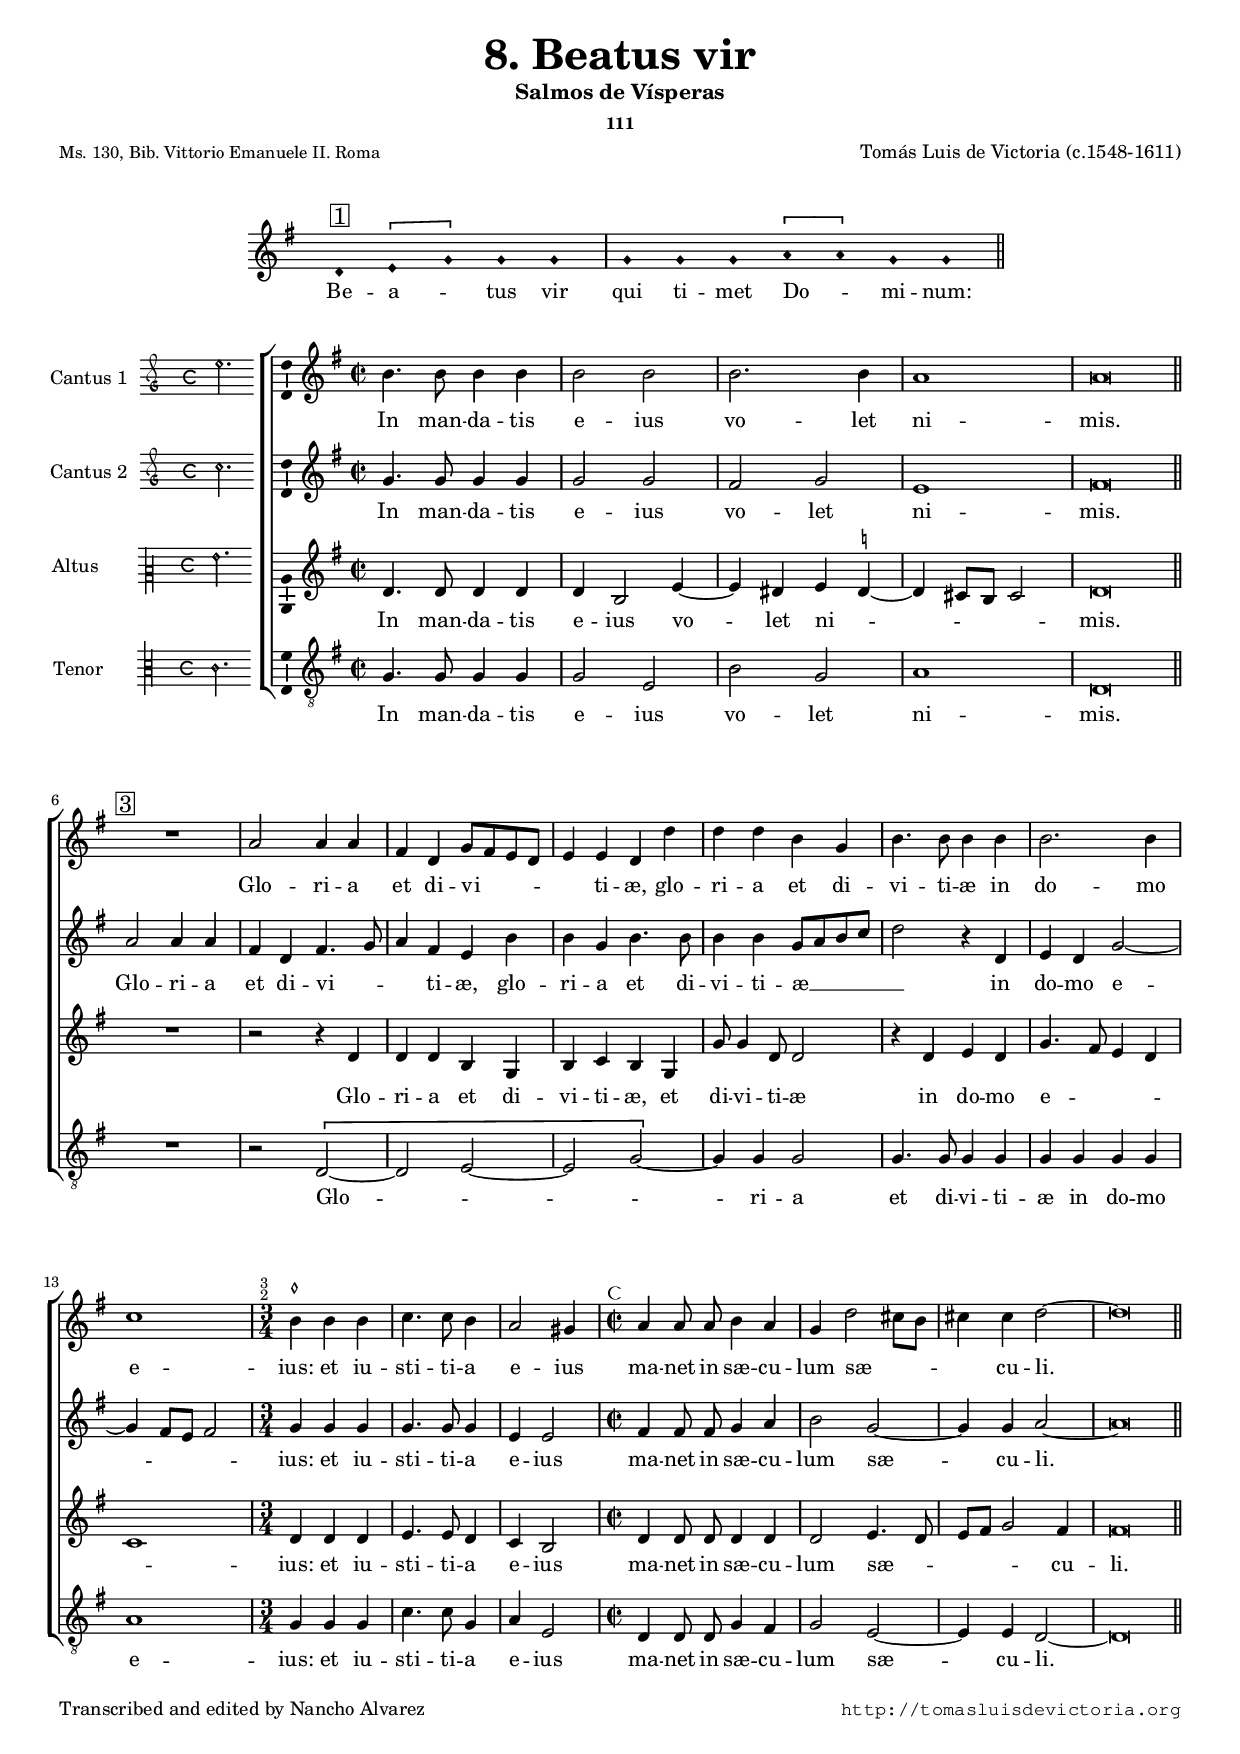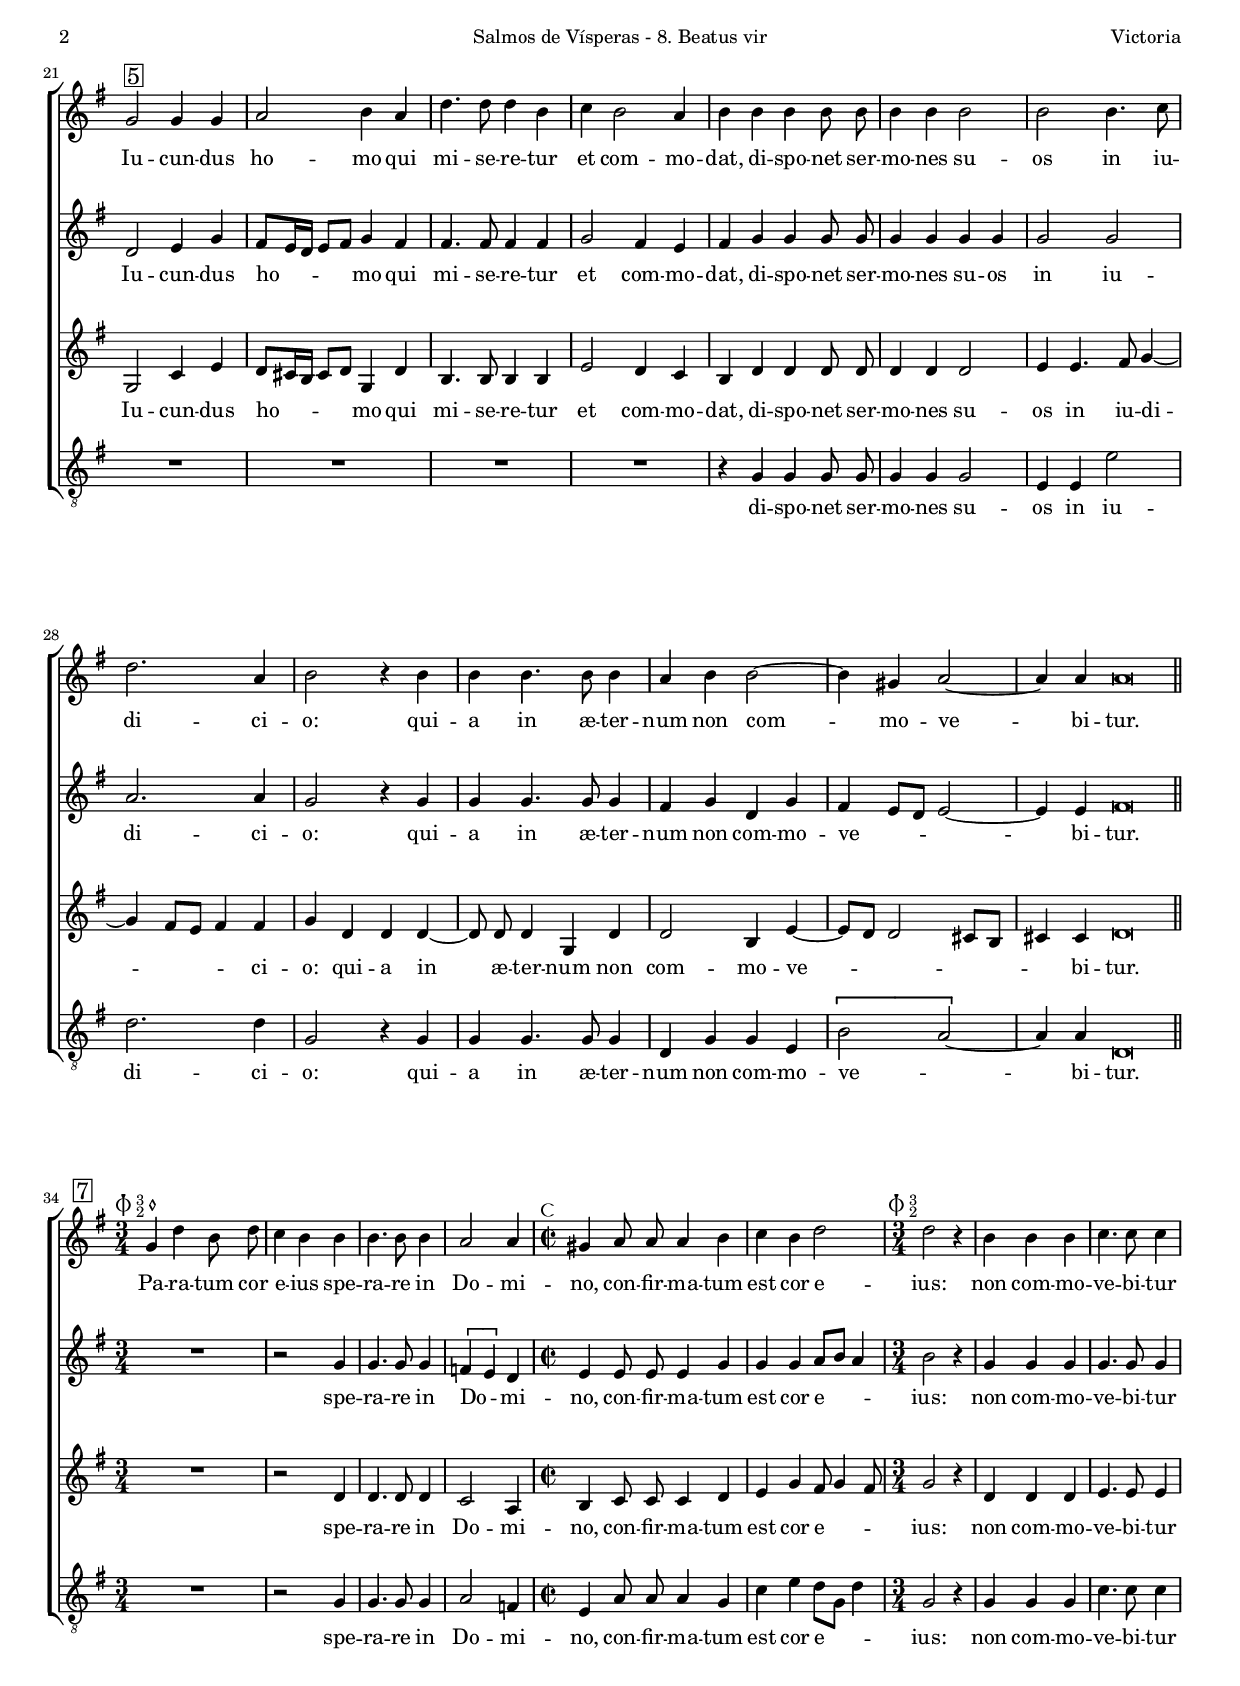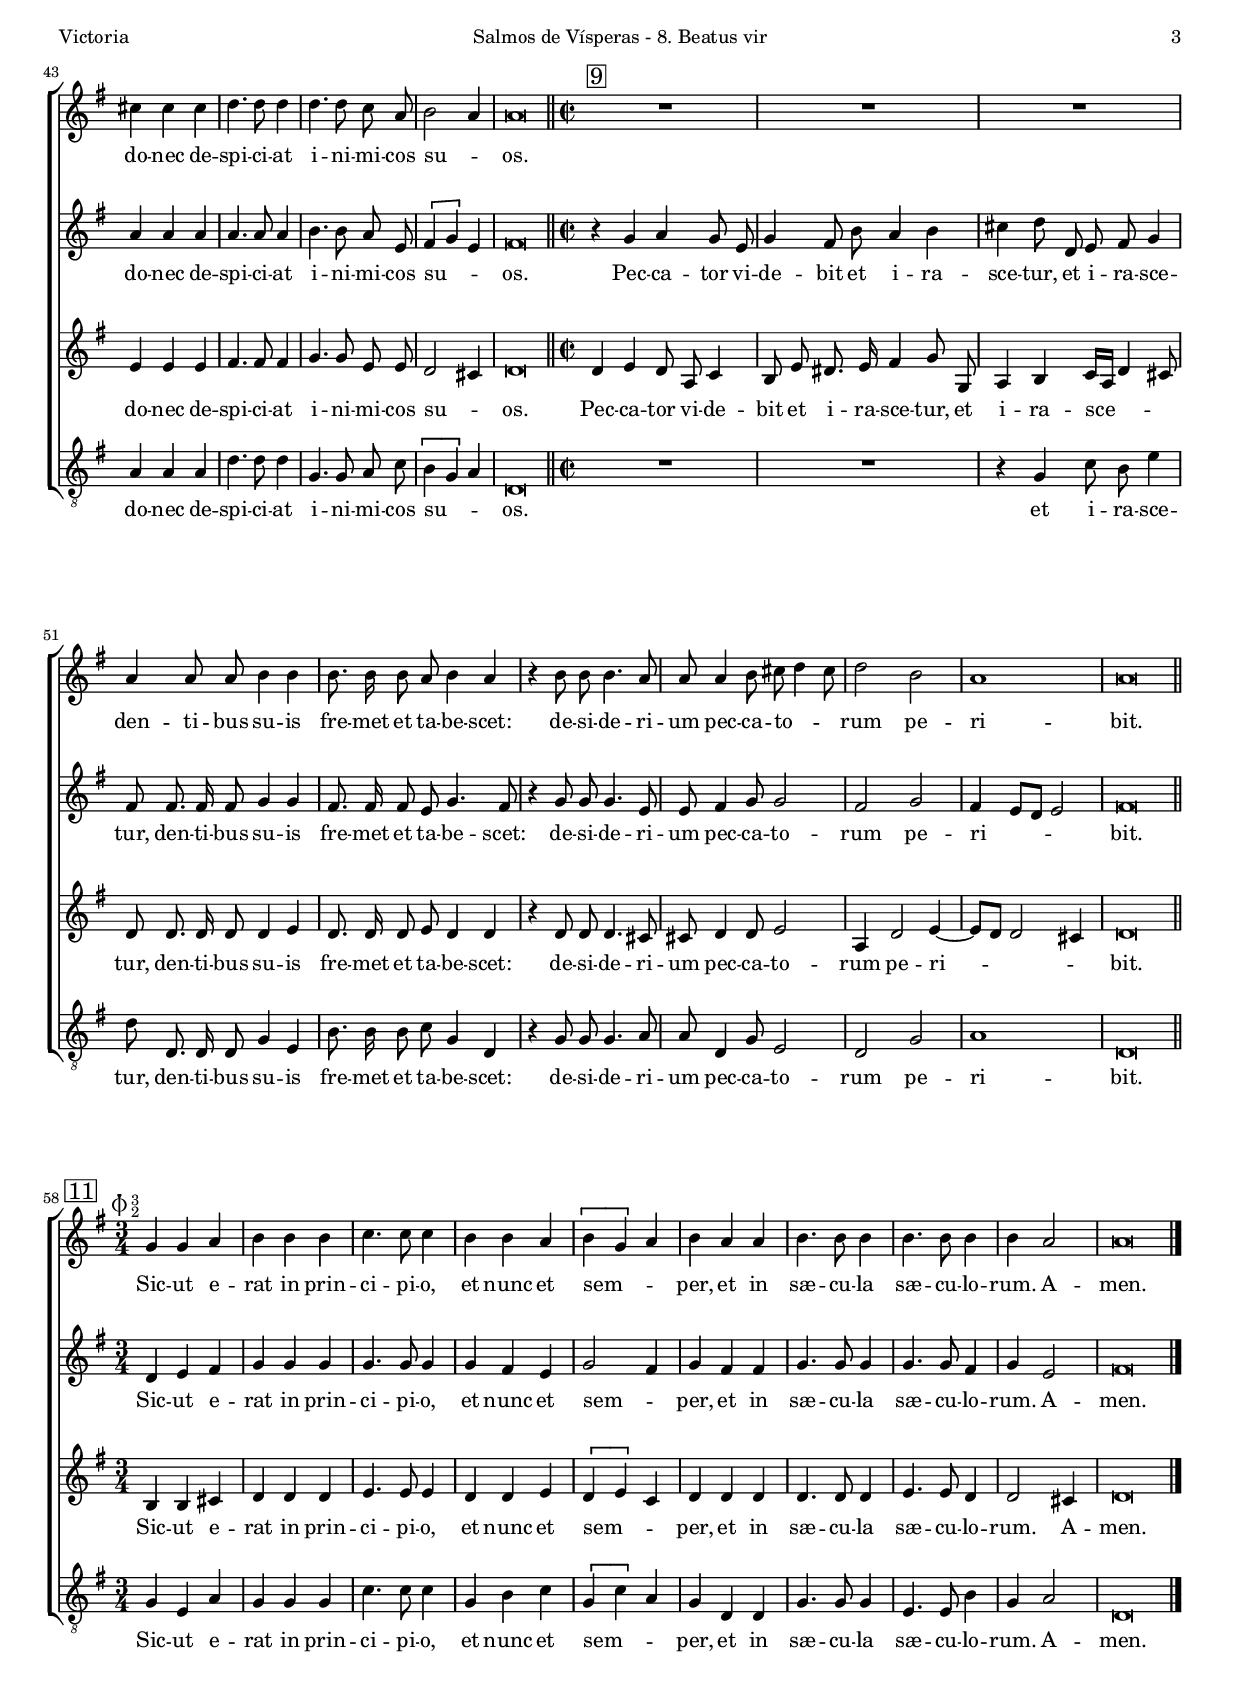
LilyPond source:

\version "2.18.0"

#(set-default-paper-size "a4")
#(set-global-staff-size 16.4)
#(ly:set-option 'point-and-click #f)
%mobile -s15.5 -i3.4

italicas=\override LyricText.font-shape = #'italic
rectas=\override LyricText.font-shape = #'upright
ss=\once \set suggestAccidentals = ##t
incipitwidth = 20
mtempo={\tempo 4 = 100}
mtempob={\tempo 4 = 50}
mt=#(define-music-function (parser location offset) (number?) ; move lyric text
      #{ \once \override LyricText.X-offset = -$offset #})

htitle="Salmos de Vísperas - 8. Beatus vir"
hcomposer="Victoria"

\header {
	title=\markup{\fontsize #3 "8. Beatus vir"}
	subtitle="Salmos de Vísperas"
	subsubtitle=\markup{"111" \vspace #1 }
	composer="Tomás Luis de Victoria (c.1548-1611)"
        pdfauthor=\composer
	%opus="(-)"
	% octavi toni
	poet=\markup{\smaller "Ms. 130, Bib. Vittorio Emanuele II. Roma"}
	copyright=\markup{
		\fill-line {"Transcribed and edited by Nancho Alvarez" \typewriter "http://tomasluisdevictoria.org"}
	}
%	tagline=""
}

\markup{\null \vspace #1 } %notablet

\score {\transpose c' g {
<<
         \new Voice = "canto" {
                 %\set Staff.instrumentName="Cantus 2"
                 \override Staff.TimeSignature.transparent = ##t
                 \override Stem.transparent = ##t
                 \set Score.timing = ##f
                 \override NoteHead.style = #'neomensural         
                 \clef "treble" 
                 \key c \major
                 \once \override Score.RehearsalMark.X-offset = #10
                 \mark \markup{\box "1"}
                 g'4 \[a' c''\] c'' c'' \bar "|"
                 c'' c'' c'' \[d'' d''\] c'' c''
                 \bar "||"
         }
         \new Lyrics \lyricsto "canto" {
         Be -- a -- _ tus vir qui ti -- met Do -- _ mi -- num:
         }
>>
        }%transpose

\layout {
        \override LigatureBracket.padding = #1
        line-width=16\cm 
        indent=3.2\cm
        ragged-right = ##f
                %tablet line-width=14\cm
                %tablet indent=2\cm
}
}

%tablet \pageBreak


global={
    \override Score.TimeSignature.break-visibility = #'#(#f #t #t)
  \key c \major \time 2/2  \skip 1*5 \bar "||" \break
	\skip 1*8 \time 3/4 \skip 1*3/4*3 \time 2/2 \skip 1*4 \bar "||" \pageBreak
	\skip 1*13 \bar "||" \time 3/4 \break
	\skip 1*3/4*4 \time 2/2 \skip 1*2 \time 3/4 \skip 1*3/4*8 \bar "||" %\break
	\time 2/2 \skip 1*10 \bar "||" \time 3/4 \break
	\skip 1*3/4*10  \bar "|."
}

cantus={
	e''4. e''8 e''4 e''
	e''2 e''
	e''2. e''4
	d''1
%5
	d''\breve*1/2
	% hay un pentagrama entero sin letra, en clave de sol en tercera?
	% b4 c b2 gis4 ... c8 d b d2 cis4
	\once \override Score.RehearsalMark.X-offset = #7
        \mark \markup{\box "3"}
	R1*4/4
	d''2 d''4 d''
	b' g' c''8 b' a' g'
	a'4 a' g' g''
%10
	g'' g'' e'' c''
	e''4. e''8 e''4 e''
	e''2. e''4
	f''1
	\once \override TextScript.X-offset = #-3.5
	s4*0^\markup{\smaller \smaller \column{"3" \raise #1 "2"} \hspace #2 \fontsize #3 \musicglyph #"noteheads.s1mensural"}
	e''4 e'' e''
%15
	f''4. f''8 e''4
	d''2 cis''4
	\set Staff.autoBeaming = ##f
	\once \override TextScript.X-offset = #-3.5
	s4*0^\markup{\musicglyph #"timesig.mensural44"}
	d''4 d''8 d'' e''4 d''
	\set Staff.autoBeaming = ##t
	c'' g''2 fis''8 e''
	fis''4 fis'' g''2 ~
%20
	g''\breve*1/2
	\once \override Score.RehearsalMark.X-offset = #8
        \mark \markup{\box "5"}
        c''2 c''4 c''
	d''2 e''4 d''
	g''4. g''8 g''4 e''
	f'' e''2 d''4
%25
	\set Staff.autoBeaming = ##f
	e'' e'' e'' e''8 e''
	\set Staff.autoBeaming = ##t
	e''4 e'' e''2
	e'' e''4. f''8
	g''2. d''4
	e''2 r4 e''
%30
	e'' e''4. e''8 e''4
	d'' e'' e''2 ~
	e''4 cis'' d''2 ~
	d''4 d'' d''\breve*1/4
	\set Staff.autoBeaming = ##f
	\once \override Score.RehearsalMark.X-offset = #2
        \mark \markup{\box "7"}
	\once \override TextScript.X-offset = #-3.5
	s4*0^\markup{\musicglyph #"timesig.mensural34" \smaller \smaller \column{"3" \raise #1 "2"} \fontsize #3 \musicglyph #"noteheads.s1mensural"}
	c''4 g'' e''8 g''
%35
	f''4 e'' e''
	e''4. e''8 e''4
	d''2 d''4
	\once \override TextScript.X-offset = #-4.4
	s4*0^\markup{\musicglyph #"timesig.mensural44" }
	cis''4 d''8 d'' d''4 e''
	\set Staff.autoBeaming = ##t
	f'' e'' g''2
%40
	\once \override TextScript.X-offset = #-4
	s4*0^\markup{\musicglyph #"timesig.mensural34" \smaller \smaller \column{"3" \raise #1 "2"} }
        g''2 r4
	e'' e'' e''
	f''4. f''8 f''4
	fis'' fis'' fis'' % cromatismo!!!
	g''4. g''8 g''4
%45
	\set Staff.autoBeaming = ##f
	g''4. g''8 f'' d''
	e''2 d''4
	d''\breve*3/8
	\once \override Score.RehearsalMark.X-offset = #5
        \mark \markup{\box "9"}
	R1*4/4
	R1*4/4
%50
	R1*4/4
	d''4 d''8 d'' e''4 e''
	e''8. e''16 e''8 d'' e''4 d''
	r e''8 e'' e''4. d''8
	d'' d''4 e''8 fis'' g''4 fis''8
%55
	g''2 e''
	d''1
	d''\breve*1/2
	\once \override Score.RehearsalMark.X-offset = #1
        \mark \markup{\box "11"}
	\once \override TextScript.X-offset = #-4
	s4*0^\markup{\musicglyph #"timesig.mensural34" \smaller \smaller \column{"3" \raise #1 "2"} }
        c''4 c'' d''
	e'' e'' e''
%60
	f''4. f''8 f''4
	e'' e'' d''
	\[e'' c''\] d''
	e'' d'' d''
	e''4. e''8 e''4
%65
	e''4. e''8 e''4
	e'' d''2
	d''\breve*3/8
}

altus={
	c''4. c''8 c''4 c''
	c''2 c''
	b' c''
	a'1
%5
	b'\breve*1/2
	d''2 d''4 d''
	b' g' b'4. c''8
	d''4 b' a' e''
	e'' c'' e''4. e''8
%10
	e''4 e'' c''8 d'' e'' f''
	g''2 r4 g'
	a' g' c''2 ~
	c''4 b'8 a' b'2
	c''4 c'' c''
%15
	c''4. c''8 c''4
	a' a'2
	\set Staff.autoBeaming = ##f
	b'4 b'8 b' c''4 d''
	\set Staff.autoBeaming = ##t
	e''2 c'' ~
	c''4 c'' d''2 ~
%20
	d''\breve*1/2
	g'2 a'4 c''
	 b'8[ a'16 g']  a'8[ b'] c''4 b'
	b'4. b'8 b'4 b'
	c''2 b'4 a'
%25
	\set Staff.autoBeaming = ##f
	b' c'' c'' c''8 c''
	\set Staff.autoBeaming = ##t
	c''4 c'' c'' c''
	c''2 c''
	d''2. d''4
	c''2 r4 c''
%30
	c'' c''4. c''8 c''4
	b' c'' g' c''
	b' a'8 g' a'2 ~
	a'4 a' b'\breve*1/4
	R1*3/4
%35
	r2 c''4
	c''4. c''8 c''4
	\[bes' a'\] g' % bemol escrito
	\set Staff.autoBeaming = ##f
	a' a'8 a' a'4 c''
	\set Staff.autoBeaming = ##t
	c'' c'' d''8 e'' d''4
%40
	e''2 r4
	c'' c'' c''
	c''4. c''8 c''4
	d'' d'' d''
	d''4. d''8 d''4
%45
	\set Staff.autoBeaming = ##f
	e''4. e''8 d'' a'
	\[b'4 c''\] a'
	b'\breve*3/8
	r4 c'' d'' c''8 a'
	c''4 b'8 e'' d''4 e''
%50
	fis'' g''8 g' a' b' c''4
	b'8 b'8. b'16 b'8 c''4 c''
	b'8. b'16 b'8 a' c''4. b'8
	r4 c''8 c'' c''4. a'8
	a' b'4 c''8 c''2
	\set Staff.autoBeaming = ##t
%55
	b' c''
	b'4 a'8 g' a'2
	b'\breve*1/2
	g'4 a' b'
	c'' c'' c''
%60
	c''4. c''8 c''4
	c'' b' a'
	c''2 b'4
	c'' b' b'
	c''4. c''8 c''4
%65
	c''4. c''8 b'4
	c'' a'2
	b'\breve*3/8
}


tenor={
	g'4. g'8 g'4 g'
	g' e'2 a'4 ~
	a' gis' a' \ss g' ~
	g' fis'8 e' fis'2
%5
	g'\breve*1/2
	R1*4/4
	r2 r4 g'
	g' g' e' c'
	e' f' e' c'
%10
	c''8 c''4 g'8 g'2
	r4 g' a' g'
	c''4. b'8 a'4 g'
	f'1
	g'4 g' g'
%15
	a'4. a'8 g'4
	f' e'2
	\set Staff.autoBeaming = ##f
	g'4 g'8 g' g'4 g'
	\set Staff.autoBeaming = ##t
	g'2 a'4. g'8
	a' b' c''2 b'4
%20
	b'\breve*1/2
	c'2 f'4 a'
	 g'8[ fis'16 e']  fis'8[ g'] c'4 g'
	e'4. e'8 e'4 e'
	a'2 g'4 f'
%25
	\set Staff.autoBeaming = ##f
	e' g' g' g'8 g' % la plica de e' parece tachada
	\set Staff.autoBeaming = ##t
	g'4 g' g'2
	a'4 a'4. b'8 c''4 ~
	c'' b'8 a' b'4 b'
	c'' g' g' g' ~
%30
	\set Staff.autoBeaming = ##f
	g'8 g' g'4 c' g'
	\set Staff.autoBeaming = ##t
	g'2 e'4 a' ~
	a'8 g' g'2 fis'8 e'
	fis'4 fis' g'\breve*1/4
	R1*3/4
%35
	r2 g'4
	g'4. g'8 g'4
	f'2 d'4
	\set Staff.autoBeaming = ##f
	e' f'8 f' f'4 g'
	\set Staff.autoBeaming = ##t
	a' c'' b'8 c''4 b'8
%40
	c''2 r4
	g' g' g'
	a'4. a'8 a'4
	a' a' a'
	b'4. b'8 b'4
%45
	\set Staff.autoBeaming = ##f
	c''4. c''8 a' a'
	g'2 fis'4
	g'\breve*3/8
	g'4 a' g'8 d' f'4
	e'8 a' gis'8. a'16 b'4 c''8 c'
	\set Staff.autoBeaming = ##t
%50
	d'4 e' f'16 d' g'4 fis'8
	\set Staff.autoBeaming = ##f
	g' g'8. g'16 g'8 g'4 a'
	g'8. g'16 g'8 a' g'4 g'
	r g'8 g' g'4. fis'8	
	\set Staff.autoBeaming = ##t
	fis' g'4 g'8 a'2
%55
	d'4 g'2 a'4 ~
	a'8 g' g'2 fis'4
	g'\breve*1/2
	e'4 e' fis'
	g' g' g'
%60
	a'4. a'8 a'4
	g' g' a'
	\[g' a'\] f'
	g' g' g'
	g'4. g'8 g'4
%65
	a'4. a'8 g'4
	g'2 fis'4
	g'\breve*3/8
}


bassus={
	c'4. c'8 c'4 c'
	c'2 a
	e' c'
	d'1
%5
	g\breve*1/2
	R1*4/4
	r2 \[g ~
	g a ~
	a c' ~ \]
%10
	c'4 c' c'2
	c'4. c'8 c'4 c'
	c' c' c' c'
	d'1
	c'4 c' c'
%15
	f'4. f'8 c'4
	d' a2
	\set Staff.autoBeaming = ##f
	g4 g8 g c'4 b
	\set Staff.autoBeaming = ##t
	c'2 a ~
	a4 a g2 ~
%20
	g\breve*1/2
	R1*4/4
	R1*4/4
	R1*4/4
	R1*4/4
%25
	\set Staff.autoBeaming = ##f
	r4 c' c' c'8 c'
	\set Staff.autoBeaming = ##t
	c'4 c' c'2
	a4 a a'2
	g'2. g'4
	c'2 r4 c'
%30
	c' c'4. c'8 c'4
	g c' c' a
	\[e'2 d' ~ \]
	d'4 d' g\breve*1/4
	R1*3/4
%35
	r2 c'4
	c'4. c'8 c'4
	d'2 bes4
	\set Staff.autoBeaming = ##f
	a d'8 d' d'4 c'
	\set Staff.autoBeaming = ##t
	f' a' g'8 c' g'4
%40
	c'2 r4
	c' c' c'
	f'4. f'8 f'4
	d' d' d'
	g'4. g'8 g'4
%45
	\set Staff.autoBeaming = ##f
	c'4. c'8 d' f'
	\[e'4 c'\] d'
	g\breve*3/8
	R1*4/4
	R1*4/4
%50
	r4 c' f'8 e' a'4
	g'8 g8. g16 g8 c'4 a
	e'8. e'16 e'8 f' c'4 g
	r c'8 c' c'4. d'8
	d' g4 c'8 a2
%55
	g c'
	d'1
	g\breve*1/2
	c'4 a d'
	c' c' c'
%60
	f'4. f'8 f'4
	c' e' f'
	\[c' f'\] d'
	c' g g
	c'4. c'8 c'4
%65
	a4. a8 e'4
	c' d'2
	g\breve*3/8
}


textocantus=\lyricmode{
In man -- da -- tis e -- ius vo -- let ni -- mis.
Glo -- ri -- a et di -- vi -- _ _ _ _ ti -- æ,
glo -- ri -- a et di -- vi -- ti -- æ  
in do -- mo e -- ius:
et iu -- sti -- ti -- a e -- ius ma -- net in sæ -- cu -- lum sæ -- _ _ _ cu -- li. _
Iu -- cun -- dus ho -- mo
qui mi -- se -- re -- tur
et com -- mo -- dat,
di -- spo -- net ser -- mo -- nes su -- os in iu -- di -- ci -- o: % iuditio
qui -- a in æ -- ter -- num non com -- _ mo -- ve -- _ bi -- tur.
Pa -- ra -- tum cor e -- ius spe -- ra -- re in Do -- mi -- no,
con -- fir -- ma -- tum est cor e -- ius:
non com -- mo -- ve -- bi -- tur do -- nec de -- spi -- ci -- at i -- ni -- mi -- cos su -- _ os.
den -- ti -- bus su -- is fre -- met
et ta -- be -- scet:
de -- si -- de -- ri -- um pec -- ca -- to -- _ _ rum pe -- ri -- bit.
Sic -- ut e -- rat in prin -- ci -- pi -- o,
et nunc
et sem -- _ _ per,
et in sæ -- cu -- la sæ -- cu -- lo -- rum.
A -- men.
}

textoaltus=\lyricmode{
In man -- da -- tis e -- ius vo -- let ni -- mis.
Glo -- ri -- a et di -- vi -- _ _ ti -- æ,
glo -- ri -- a et di -- vi -- ti -- æ __ _ _ _ _  
in do -- mo e -- _ _ _ _ ius:
et iu -- sti -- ti -- a e -- ius ma -- net in sæ -- cu -- lum sæ -- _ cu -- li. _
Iu -- cun -- dus ho -- _ _ _ _ mo
qui mi -- se -- re -- tur
et com -- mo -- dat,
di -- spo -- net ser -- mo -- nes su -- os in iu -- di -- ci -- o:
qui -- a in æ -- ter -- num non com -- mo -- ve -- _ _ _ _ bi -- tur.
spe -- ra -- re in Do -- _ mi -- no,
con -- fir -- ma -- tum est cor e -- _ _ ius:
non com -- mo -- ve -- bi -- tur do -- nec de -- spi -- ci -- at i -- ni -- mi -- cos su -- _ _ os.
Pec -- ca -- tor vi -- de -- bit
et i -- ra -- sce -- tur,
et i -- ra -- sce -- tur,
den -- ti -- bus su -- is fre -- met
et ta -- be -- scet:
de -- si -- de -- ri -- um pec -- ca -- to -- rum pe -- ri -- _ _ _ bit.
Sic -- ut e -- rat in prin -- ci -- pi -- o,
et nunc
et sem -- _ per,
et in sæ -- cu -- la sæ -- cu -- lo -- rum.
A -- men.
}

textotenor=\lyricmode{
In man -- da -- tis e -- ius vo -- _ let ni -- _ _ _ _ _ mis.
Glo -- ri -- a et di -- vi -- ti -- æ,
et di -- vi -- ti -- æ  in do -- mo e -- _ _ _ _ ius:
et iu -- sti -- ti -- a e -- ius ma -- net in sæ -- cu -- lum sæ -- _ _ _ _ cu -- li.
Iu -- cun -- dus ho -- _ _ _ _ mo
qui mi -- se -- re -- tur
et com -- mo -- dat,
di -- spo -- net ser -- mo -- nes su -- os in iu -- di -- _ _ _ _ ci -- o:
qui -- a in _ æ -- ter -- num non com -- mo -- ve -- _ _ _ _ _ _ bi -- tur.
spe -- ra -- re in Do -- mi -- no,
con -- fir -- ma -- tum est cor e -- _ _ ius:
non com -- mo -- ve -- bi -- tur do -- nec de -- spi -- ci -- at i -- ni -- mi -- cos su -- _ os.
Pec -- ca -- tor vi -- de -- bit
et i -- ra -- sce -- tur,
et i -- ra -- sce -- _ _ _ tur,
den -- ti -- bus su -- is fre -- met
et ta -- be -- scet:
de -- si -- de -- ri -- um pec -- ca -- to -- rum pe -- ri -- _ _ _ _ bit.
Sic -- ut e -- rat in prin -- ci -- pi -- o,
et nunc
et sem -- _ _ per,
et in sæ -- cu -- la sæ -- cu -- lo -- rum.
A -- men.
}

textobassus=\lyricmode{
In man -- da -- tis e -- ius vo -- let ni -- mis.
Glo -- _ _ _ _ _ ri -- a et di -- vi -- ti -- æ in do -- mo e -- ius:
et iu -- sti -- ti -- a e -- ius ma -- net in sæ -- cu -- lum sæ -- _ cu -- li. _
di -- spo -- net ser -- mo -- nes su -- os in iu -- di -- ci -- o:
qui -- a in æ -- ter -- num non com -- mo -- ve -- _ _ bi -- tur.
spe -- ra -- re in Do -- mi -- no,
con -- fir -- ma -- tum est cor e -- _ _ ius:
non com -- mo -- ve -- bi -- tur do -- nec de -- spi -- ci -- at i -- ni -- mi -- cos su -- _ _ os.
et i -- ra -- sce -- tur,
den -- ti -- bus su -- is fre -- met
et ta -- be -- scet:
de -- si -- de -- ri -- um pec -- ca -- to -- rum pe -- ri -- bit.
Sic -- ut e -- rat in prin -- ci -- pi -- o,
et nunc
et sem -- _ _ per,
et in sæ -- cu -- la sæ -- cu -- lo -- rum.
A -- men.
}


incipitcantus=\markup{
	\score{
		{ 
		\set Staff.instrumentName="Cantus 1  "
		\override NoteHead.style = #'neomensural
		\override Staff.TimeSignature.style = #'neomensural
		\cadenzaOn 
		\clef "petrucci-g"
		\key c \major
		\time 4/4
                e''2.
		} 

	\layout { line-width=\incipitwidth indent = 0 }
	}
}

incipitaltus=\markup{
	\score{
		{ 
		\set Staff.instrumentName="Cantus 2  "
		\override NoteHead.style = #'neomensural 
		\override Staff.TimeSignature.style = #'neomensural
		\cadenzaOn 
		\clef "petrucci-g"
		\key c \major
		\time 4/4
                c''2.
		} 
	\layout { line-width=\incipitwidth indent = 0 }
	}
}


incipittenor=\markup{
	\score{
		{ 
		\set Staff.instrumentName=\markup{"Altus       "}
		\override NoteHead.style = #'neomensural 
		\override Staff.TimeSignature.style = #'neomensural
		\cadenzaOn 
		\clef "petrucci-c2"
		\key c \major
		\time 4/4
                g'2.
		} 
	\layout { line-width=\incipitwidth indent=0 }
	}
}

incipitbassus=\markup{
	\score{
		{ 
		\set Staff.instrumentName=\markup{"Tenor      "}
		\override NoteHead.style = #'neomensural
		\override Staff.TimeSignature.style = #'neomensural
		\cadenzaOn 
		\clef "petrucci-c3"
		\key c \major
		\time 4/4
                c'2.
		} 
	\layout { line-width=\incipitwidth indent = 0 }
	}
}

%\layout {
%       \context {\Voice
%               \remove Ligature_bracket_engraver
%               \consists Mensural_ligature_engraver
%       }
%       line-width=\incipitwidth
%       indent = 0
%}

\score {\transpose c' g{
\new ChoirStaff<<

	\new Staff <<\global
	\new Voice="v1" {
		\set Staff.instrumentName=\incipitcantus
		\clef "treble"
		\cantus }
	\new Lyrics \lyricsto "v1" {\textocantus }
	>>

	\new Staff <<\global
	\new Voice="v2" {
		\set Staff.instrumentName=\incipitaltus
		\clef "treble"
		\altus }
	\new Lyrics \lyricsto "v2" {\textoaltus }
	>>
	
	\new Staff <<\global
	\new Voice="v3" {
		\set Staff.instrumentName=\incipittenor
		\clef "treble"
		\tenor }
	\new Lyrics \lyricsto "v3" {\textotenor }
	>>

	\new Staff <<\global
	\new Voice="v4" {
		\set Staff.instrumentName=\incipitbassus
		\clef "G_8"
		\bassus }
	\new Lyrics \lyricsto "v4" {\textobassus }
	>>
	
>>

	} % transpose

\layout{ 
	indent = 3.6\cm
	\context {\Lyrics 
		\override VerticalAxisGroup.staff-affinity = #UP
		\override VerticalAxisGroup.nonstaff-relatedstaff-spacing =
			#'((basic-distance . 0) (minimum-distance . 0) (padding . 1))
		\override LyricText.font-size = #1.2
		\override LyricHyphen.minimum-distance = #0.5
	}
	\context {\Score 
		tempoHideNote = ##t
		\override BarNumber.padding = #2 
	}
	\context {\Voice 
		melismaBusyProperties = #'()
		%autoBeaming = ##f
	}
	\context {\Staff 
                %\RemoveEmptyStaves
                %\override VerticalAxisGroup.remove-first = ##t
		\override VerticalAxisGroup.staff-staff-spacing =
			#'((basic-distance . 11.5) (minimum-distance . 0) (padding . 1))
		\consists Ambitus_engraver 
		\override LigatureBracket.padding = #1
	}
}

%\midi { \mtempo }

}

\paper{
	evenHeaderMarkup=\markup  \fill-line { \fromproperty #'page:page-number-string \htitle \hcomposer }
	oddHeaderMarkup= \markup  \fill-line { \on-the-fly #not-first-page \hcomposer \on-the-fly #not-first-page \htitle \on-the-fly #not-first-page \fromproperty #'page:page-number-string }
	%system-count=20
	%page-count = 8
	ragged-last-bottom = ##f
	indent=3.7\cm
	system-system-spacing =
	#'((basic-distance . 20) (minimum-distance . 0) (padding . 5))
	top-system-spacing = % header
	#'((basic-distance . 8) (minimum-distance . 0) (padding . 0))
	last-bottom-spacing = % footer
	#'((basic-distance . 12) (minimum-distance . 0) (padding . 0))
	markup-system-spacing.padding = #1.5
}
